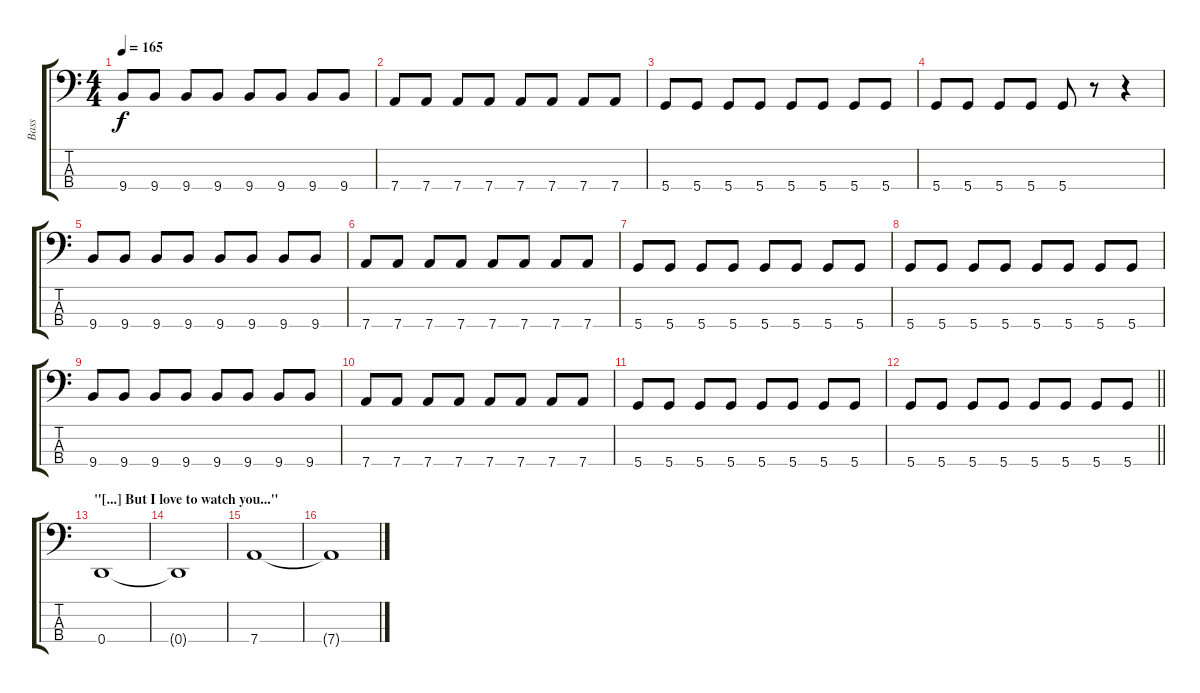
\track ("Bass" "Bass") {instrument electricbassfinger}
\staff {score tabs}
\tuning (G2 D2 A1 D1) {hide}
\ts (4 4)
\tempo 165
\clef f4
\ks c
9.4.8{dy f} 9.4.8 9.4.8 9.4.8 9.4.8 9.4.8 9.4.8 9.4.8 |
7.4.8 7.4.8 7.4.8 7.4.8 7.4.8 7.4.8 7.4.8 7.4.8 |
5.4.8 5.4.8 5.4.8 5.4.8 5.4.8 5.4.8 5.4.8 5.4.8 |
5.4.8 5.4.8 5.4.8 5.4.8 5.4.8 r.8 r.4 |
9.4.8 9.4.8 9.4.8 9.4.8 9.4.8 9.4.8 9.4.8 9.4.8 |
7.4.8 7.4.8 7.4.8 7.4.8 7.4.8 7.4.8 7.4.8 7.4.8 |
5.4.8 5.4.8 5.4.8 5.4.8 5.4.8 5.4.8 5.4.8 5.4.8 |
5.4.8 5.4.8 5.4.8 5.4.8 5.4.8 5.4.8 5.4.8 5.4.8 |
9.4.8 9.4.8 9.4.8 9.4.8 9.4.8 9.4.8 9.4.8 9.4.8 |
7.4.8 7.4.8 7.4.8 7.4.8 7.4.8 7.4.8 7.4.8 7.4.8 |
5.4.8 5.4.8 5.4.8 5.4.8 5.4.8 5.4.8 5.4.8 5.4.8 |
\barLineRight lightlight
5.4.8 5.4.8 5.4.8 5.4.8 5.4.8 5.4.8 5.4.8 5.4.8 |
\section ("" "\"[...] But I love to watch you...\"")
0.4.1 |
0.4{t}.1 |
7.4.1 |
7.4{t}.1
